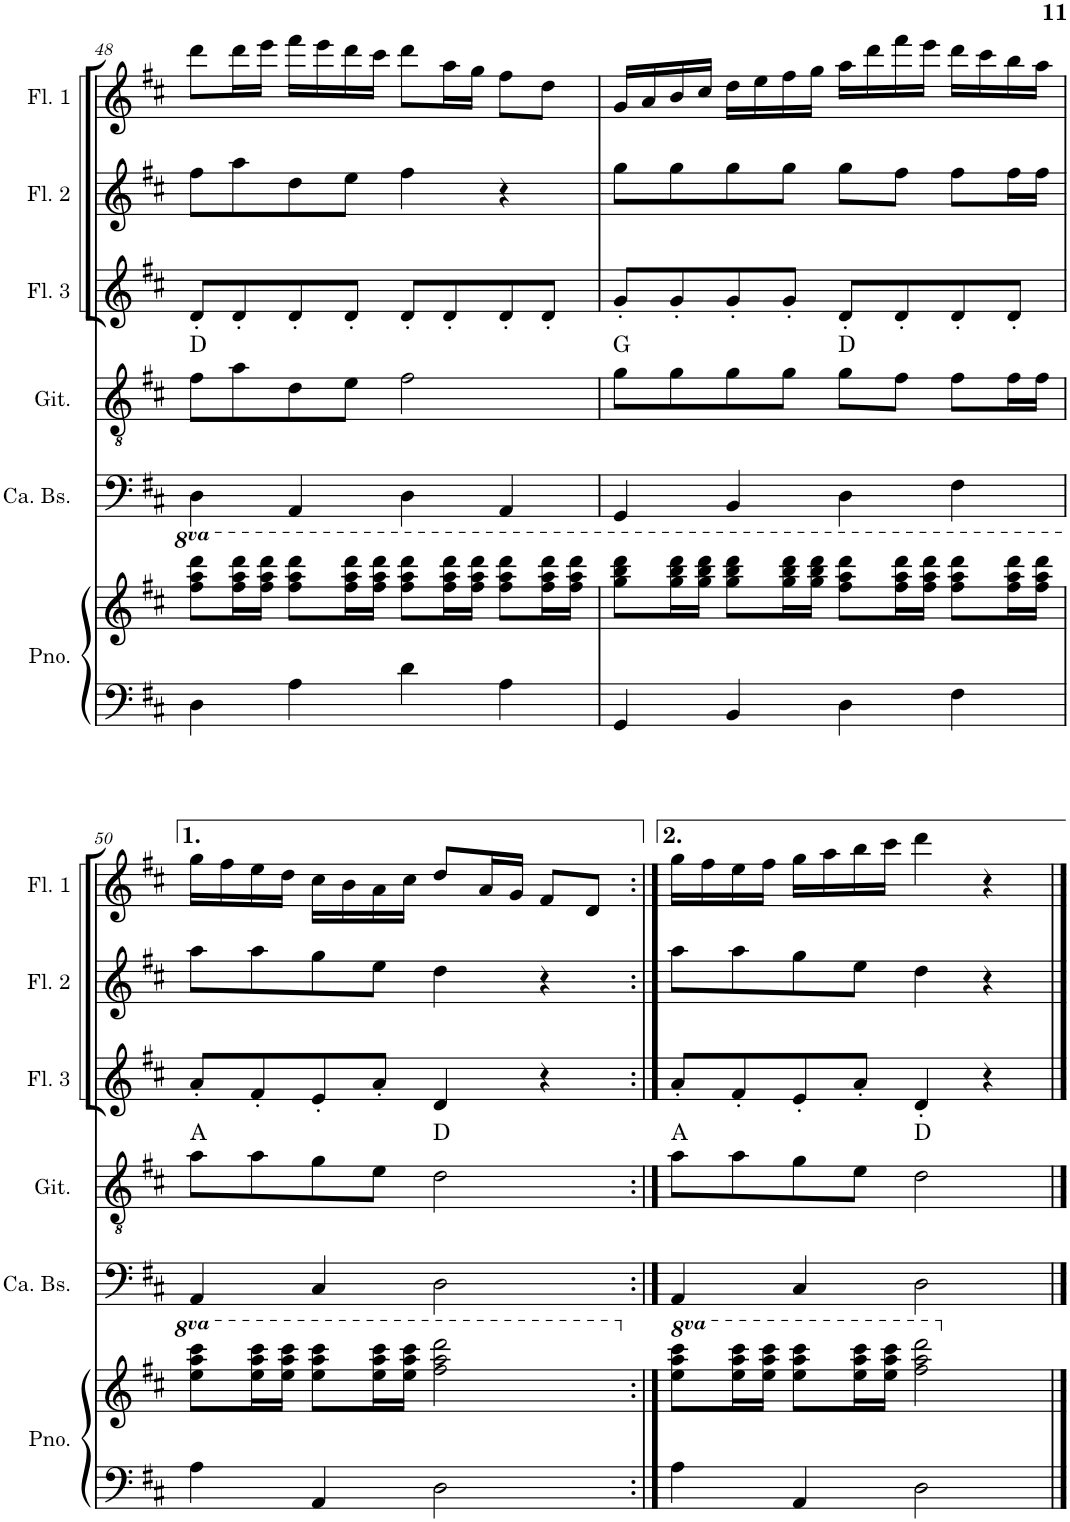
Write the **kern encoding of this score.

**kern	**kern	**kern	**kern	**harte	**kern	**kern	**kern
*part6	*part6	*part5	*part4	*part4	*part3	*part2	*part1
*staff7	*staff6	*staff5	*staff4	*	*staff3	*staff2	*staff1
*I"Piano	*	*I"Contrabas	*I"Klassieke gitaar	*	*I"Dwarsfluit 3	*I"Dwarsfluit 2	*I"Dwarsfluit 1
*I'Pno.	*	*I'Ca. Bs.	*I'Git.	*	*	*	*
!!LO:PB:g=z
*clefF4	*clefG2	*clefF4	*clefGv2	*	*clefG2	*clefG2	*clefG2
*	*	*Trd7c12	*	*	*	*	*
*k[f#c#]	*k[f#c#]	*k[f#c#]	*k[f#c#]	*	*k[f#c#]	*k[f#c#]	*k[f#c#]
*M4/4	*M4/4	*M4/4	*M4/4	*	*M4/4	*M4/4	*M4/4
=48	=48	=48	=48	=48	=48	=48	=48
4D\	8fff#\ 8aaa\ 8dddd\L	4D\	8f#\L	D:maj	8d'/L	8ff#\L	8ddd\L
.	16fff#\ 16aaa\ 16dddd\L	.	8a\	.	8d'/	8aa\	16ddd\L
.	16fff#\ 16aaa\ 16dddd\JJ	.	.	.	.	.	16eee\JJ
4A\	8fff#\ 8aaa\ 8dddd\L	4AA/	8d\	.	8d'/	8dd\	16fff#\LL
.	.	.	.	.	.	.	16eee\
.	16fff#\ 16aaa\ 16dddd\L	.	8e\J	.	8d'/J	8ee\J	16ddd\
.	16fff#\ 16aaa\ 16dddd\JJ	.	.	.	.	.	16ccc#\JJ
4d\	8fff#\ 8aaa\ 8dddd\L	4D\	2f#\	.	8d'/L	4ff#\	8ddd\L
.	16fff#\ 16aaa\ 16dddd\L	.	.	.	8d'/	.	16aa\L
.	16fff#\ 16aaa\ 16dddd\JJ	.	.	.	.	.	16gg\JJ
4A\	8fff#\ 8aaa\ 8dddd\L	4AA/	.	.	8d'/	4r	8ff#\L
.	16fff#\ 16aaa\ 16dddd\L	.	.	.	8d'/J	.	8dd\J
.	16fff#\ 16aaa\ 16dddd\JJ	.	.	.	.	.	.
=49	=49	=49	=49	=49	=49	=49	=49
4GG/	8ggg\ 8bbb\ 8dddd\L	4GG/	8g\L	G:maj	8g'/L	8gg\L	16g/LL
.	.	.	.	.	.	.	16a/
.	16ggg\ 16bbb\ 16dddd\L	.	8g\	.	8g'/	8gg\	16b/
.	16ggg\ 16bbb\ 16dddd\JJ	.	.	.	.	.	16cc#/JJ
4BB/	8ggg\ 8bbb\ 8dddd\L	4BB/	8g\	.	8g'/	8gg\	16dd\LL
.	.	.	.	.	.	.	16ee\
.	16ggg\ 16bbb\ 16dddd\L	.	8g\J	.	8g'/J	8gg\J	16ff#\
.	16ggg\ 16bbb\ 16dddd\JJ	.	.	.	.	.	16gg\JJ
4D\	8fff#\ 8aaa\ 8dddd\L	4D\	8g\L	D:maj	8d'/L	8gg\L	16aa\LL
.	.	.	.	.	.	.	16ddd\
.	16fff#\ 16aaa\ 16dddd\L	.	8f#\J	.	8d'/	8ff#\J	16fff#\
.	16fff#\ 16aaa\ 16dddd\JJ	.	.	.	.	.	16eee\JJ
4F#\	8fff#\ 8aaa\ 8dddd\L	4F#\	8f#\L	.	8d'/	8ff#\L	16ddd\LL
.	.	.	.	.	.	.	16ccc#\
.	16fff#\ 16aaa\ 16dddd\L	.	16f#\L	.	8d'/J	16ff#\L	16bb\
.	16fff#\ 16aaa\ 16dddd\JJ	.	16f#\JJ	.	.	16ff#\JJ	16aa\JJ
!!LO:LB:g=z
=50	=50	=50	=50	=50	=50	=50	=50
4A\	8eee\ 8aaa\ 8cccc#\L	4AA/	8a\L	A:maj	8a'/L	8aa\L	16gg\LL
.	.	.	.	.	.	.	16ff#\
.	16eee\ 16aaa\ 16cccc#\L	.	8a\	.	8f#'/	8aa\	16ee\
.	16eee\ 16aaa\ 16cccc#\JJ	.	.	.	.	.	16dd\JJ
4AA/	8eee\ 8aaa\ 8cccc#\L	4C#/	8g\	.	8e'/	8gg\	16cc#\LL
.	.	.	.	.	.	.	16b\
.	16eee\ 16aaa\ 16cccc#\L	.	8e\J	.	8a'/J	8ee\J	16a\
.	16eee\ 16aaa\ 16cccc#\JJ	.	.	.	.	.	16cc#\JJ
2D\	2fff#\ 2aaa\ 2dddd\	2D\	2d\	D:maj	4d/	4dd\	8dd/L
.	.	.	.	.	.	.	16a/L
.	.	.	.	.	.	.	16g/JJ
.	.	.	.	.	4r	4r	8f#/L
.	.	.	.	.	.	.	8d/J
=51:|!	=51:|!	=51:|!	=51:|!	=51:|!	=51:|!	=51:|!	=51:|!
*	*8va	*	*	*	*	*	*
4A\	8eee\ 8aaa\ 8cccc#\L	4AA/	8a\L	A:maj	8a'/L	8aa\L	16gg\LL
.	.	.	.	.	.	.	16ff#\
.	16eee\ 16aaa\ 16cccc#\L	.	8a\	.	8f#'/	8aa\	16ee\
.	16eee\ 16aaa\ 16cccc#\JJ	.	.	.	.	.	16ff#\JJ
4AA/	8eee\ 8aaa\ 8cccc#\L	4C#/	8g\	.	8e'/	8gg\	16gg\LL
.	.	.	.	.	.	.	16aa\
.	16eee\ 16aaa\ 16cccc#\L	.	8e\J	.	8a'/J	8ee\J	16bb\
.	16eee\ 16aaa\ 16cccc#\JJ	.	.	.	.	.	16ccc#\JJ
2D\	2fff#\ 2aaa\ 2dddd\	2D\	2d\	D:maj	4d'/	4dd\	4ddd\
.	.	.	.	.	4r	4r	4r
*	*X8va	*	*	*	*	*	*
==	==	==	==	==	==	==	==
*-	*-	*-	*-	*-	*-	*-	*-
